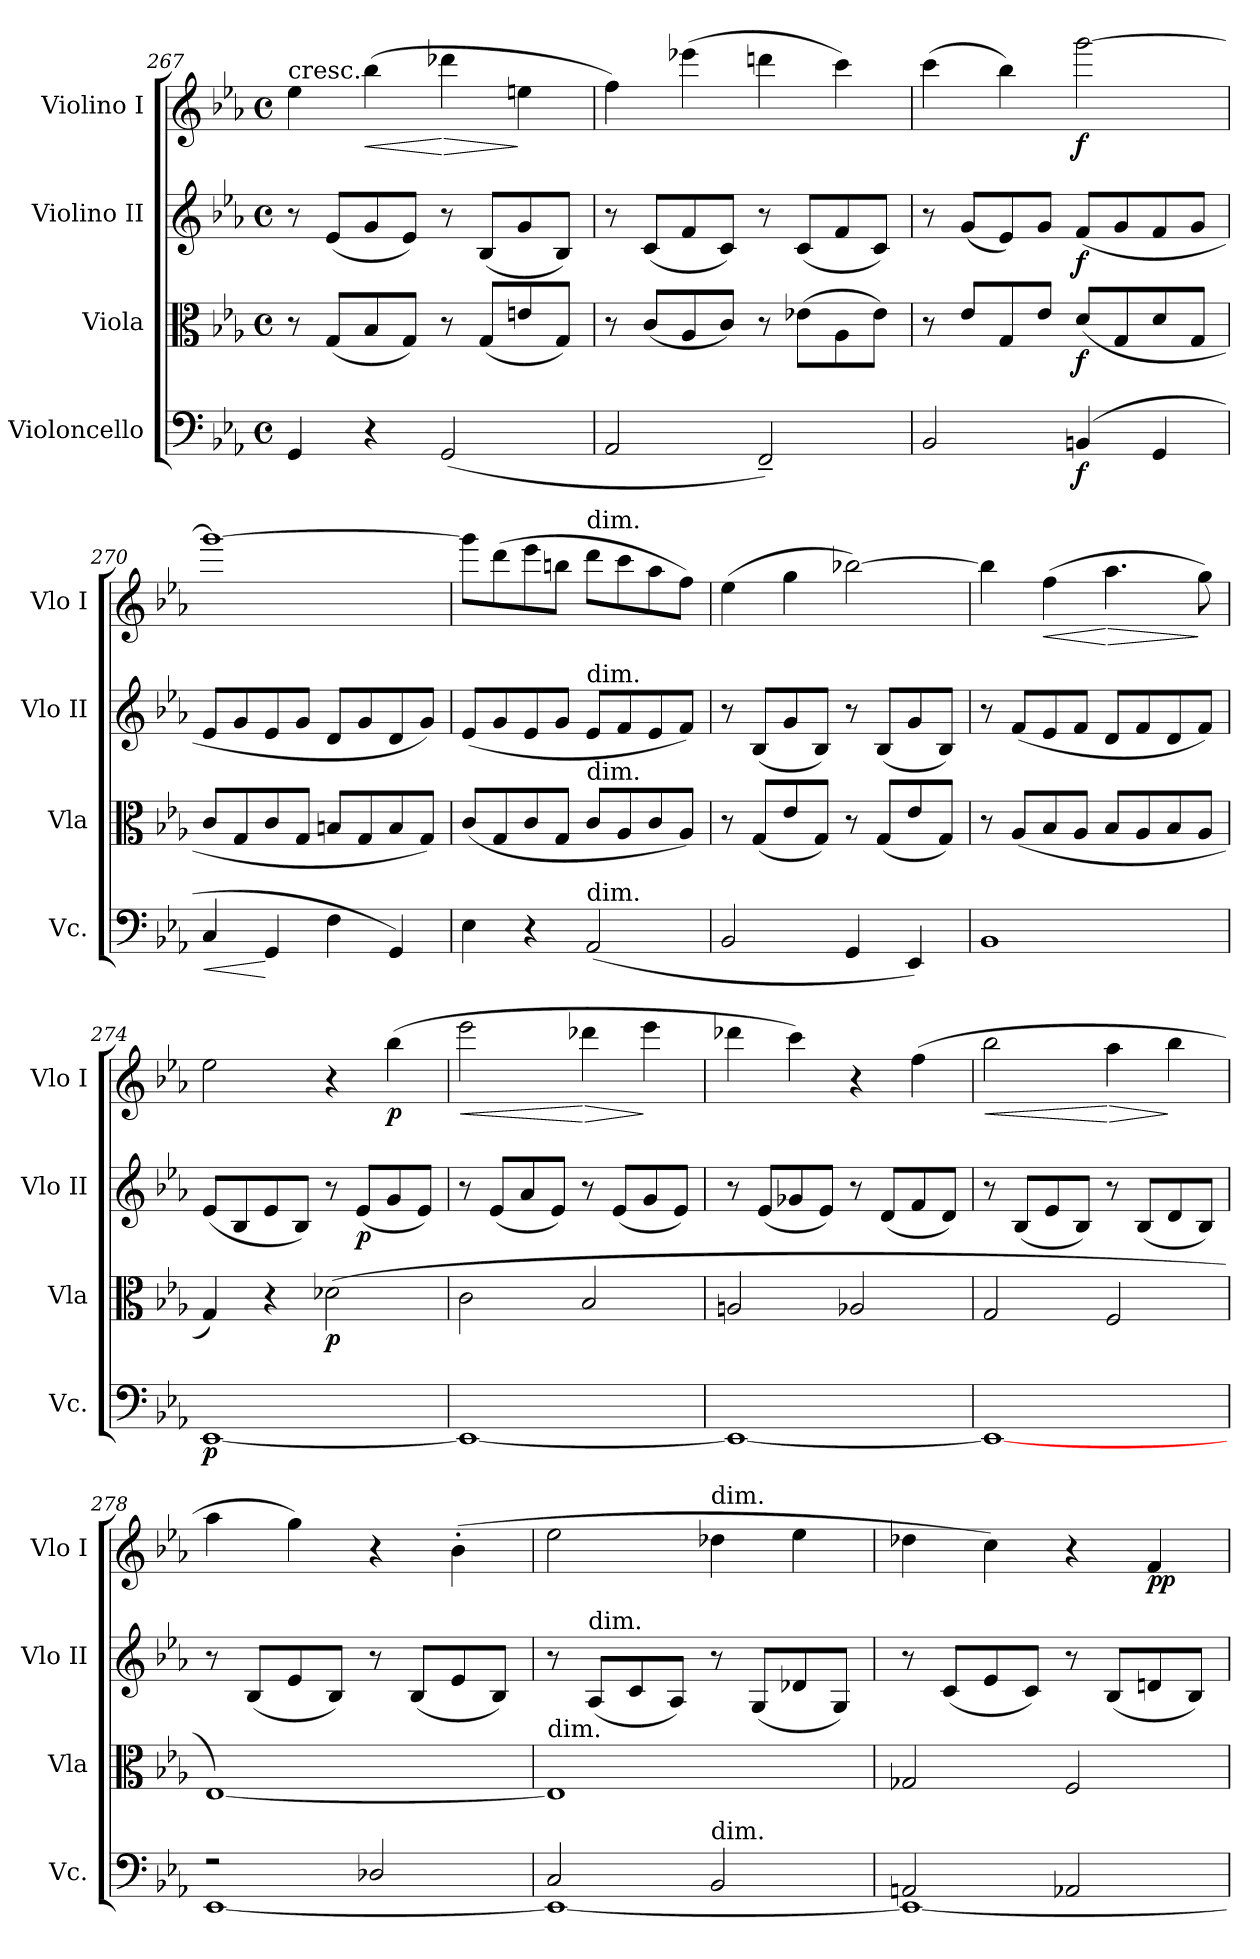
**kern	**dynam	**kern	**dynam	**kern	**dynam	**kern	**dynam
*part4	*part4	*part3	*part3	*part2	*part2	*part1	*part1
*staff4	*staff4	*staff3	*staff3	*staff2	*staff2	*staff1	*staff1
*I"Violoncello	*	*I"Viola	*	*I"Violino II	*	*I"Violino I	*
*I'Vc.	*	*I'Vla	*	*I'Vlo II	*	*I'Vlo I	*
*clefF4	*	*clefC3	*	*clefG2	*	*clefG2	*
*k[b-e-a-]	*	*k[b-e-a-]	*	*k[b-e-a-]	*	*k[b-e-a-]	*
*M4/4	*	*M4/4	*	*M4/4	*	*M4/4	*
*met(c)	*	*met(c)	*	*met(c)	*	*met(c)	*
=267	=267	=267	=267	=267	=267	=267	=267
!	!	!	!	!	!	!LO:TX:a:t=cresc.	!
4GG/	.	8r	.	8r	.	4ee-\	.
.	.	(8G/L	.	(8e-/L	.	.	.
!	!	!	!	!	!	!	!LO:HP:b
4r	.	8B-/	.	8g/	.	(4bb-\	<
.	.	8G/J)	.	8e-/J)	.	.	.
!	!	!	!	!	!	!	!LO:HP:n=1:b
(2GG/	.	8r	.	8r	.	4ddd-X\	[ >
.	.	(8G/L	.	(8B-/L	.	.	.
.	.	8en/	.	8g/	.	4een\	]
.	.	8G/J)	.	8B-/J)	.	.	.
=268	=268	=268	=268	=268	=268	=268	=268
2AA-/	.	8r	.	8r	.	4ff\)	.
.	.	(8c/L	.	(8c/L	.	.	.
.	.	8A-/	.	8f/	.	(4eee-X\	.
.	.	8c/J)	.	8c/J)	.	.	.
2FF~/)	.	8r	.	8r	.	4dddn\	.
.	.	(8e-X\L	.	(8c/L	.	.	.
.	.	8A-\	.	8f/	.	4ccc\)	.
.	.	8e-\J)	.	8c/J)	.	.	.
=269	=269	=269	=269	=269	=269	=269	=269
2BB-/	.	8r	.	8r	.	(4ccc\	.
.	.	8e-/L	.	(8g/L	.	.	.
.	.	8G/	.	8e-/)	.	4bb-\)	.
.	.	8e-/J	.	8g/J	.	.	.
!	!LO:DY:b	!	!LO:DY:b	!	!LO:DY:b	!	!LO:DY:b
(4BBn/	f	(8d/L	f	(8f/L	f	[2ggg\	f
.	.	8G/	.	8g/	.	.	.
4GG/	.	8d/	.	8f/	.	.	.
.	.	8G/J	.	8g/J	.	.	.
!!LO:LB:g=z
=270	=270	=270	=270	=270	=270	=270	=270
!	!LO:HP:b	!	!	!	!	!	!
4C/	<	8c/L	.	8e-/L	.	1ggg_	.
.	.	8G/	.	8g/	.	.	.
4GG/	[	8c/	.	8e-/	.	.	.
.	.	8G/J	.	8g/J	.	.	.
4F\	.	8Bn/L	.	8d/L	.	.	.
.	.	8G/	.	8g/	.	.	.
4GG/)	.	8B/	.	8d/	.	.	.
.	.	8G/J)	.	8g/J)	.	.	.
=271	=271	=271	=271	=271	=271	=271	=271
4E-\	.	(8c/L	.	(8e-/L	.	8ggg\L]	.
.	.	8G/	.	8g/	.	(8ddd\	.
4r	.	8c/	.	8e-/	.	8eee-\	.
.	.	8G/J	.	8g/J	.	8bbn\J	.
!	!	!	!	!	!	!LO:TX:a:t=dim.	!
!	!	!	!	!LO:TX:a:t=dim.	!	!	!
!	!	!LO:TX:a:t=dim.	!	!	!	!	!
!LO:TX:a:t=dim.	!	!	!	!	!	!	!
(2AA-/	.	8c/L	.	8e-/L	.	8ddd\L	.
.	.	8A-/	.	8f/	.	8ccc\	.
.	.	8c/	.	8e-/	.	8aa-\	.
.	.	8A-/J)	.	8f/J)	.	8ff\J)	.
=272	=272	=272	=272	=272	=272	=272	=272
2BB-/	.	8r	.	8r	.	(4ee-\	.
.	.	(8G/L	.	(8B-/L	.	.	.
.	.	8e-/	.	8g/	.	4gg\	.
.	.	8G/J)	.	8B-/J)	.	.	.
4GG/	.	8r	.	8r	.	[2bb-X\)	.
.	.	(8G/L	.	(8B-/L	.	.	.
4EE-/)	.	8e-/	.	8g/	.	.	.
.	.	8G/J)	.	8B-/J)	.	.	.
=273	=273	=273	=273	=273	=273	=273	=273
1BB-	.	8r	.	8r	.	4bb-\]	.
.	.	(8A-/L	.	(8f/L	.	.	.
!	!	!	!	!	!	!	!LO:HP:b
.	.	8B-/	.	8e-/	.	(4ff\	<
.	.	8A-/J	.	8f/J	.	.	.
!	!	!	!	!	!	!	!LO:HP:n=1:b
.	.	8B-/L	.	8d/L	.	4.aa-\	[ >
.	.	8A-/	.	8f/	.	.	.
.	.	8B-/	.	8d/	.	.	.
.	.	8A-/J	.	8f/J)	.	8gg\)	]
=274	=274	=274	=274	=274	=274	=274	=274
!	!LO:DY:b	!	!	!	!	!	!
[1EE-	p	4G/)	.	(8e-/L	.	2ee-\	.
.	.	.	.	8B-/	.	.	.
.	.	4r	.	8e-/	.	.	.
.	.	.	.	8B-/J)	.	.	.
!	!	!	!LO:DY:b	!	!	!	!
.	.	(2d-X\	p	8r	.	4r	.
!	!	!	!	!	!LO:DY:b	!	!
.	.	.	.	(8e-/L	p	.	.
!	!	!	!	!	!	!	!LO:DY:b
.	.	.	.	8g/	.	(4bb-\	p
.	.	.	.	8e-/J)	.	.	.
=275	=275	=275	=275	=275	=275	=275	=275
!	!	!	!	!	!	!	!LO:HP:b
1EE-_	.	2c\	.	8r	.	2eee-\	<
.	.	.	.	(8e-/L	.	.	.
.	.	.	.	8a-/	.	.	.
.	.	.	.	8e-/J)	.	.	.
!	!	!	!	!	!	!	!LO:HP:n=1:b
.	.	2B-/	.	8r	.	4ddd-X\	[ >
.	.	.	.	(8e-/L	.	.	.
.	.	.	.	8g/	.	4eee-\	]
.	.	.	.	8e-/J)	.	.	.
=276	=276	=276	=276	=276	=276	=276	=276
1EE-_	.	2An/	.	8r	.	4ddd-X\	.
.	.	.	.	(8e-/L	.	.	.
.	.	.	.	8g-X/	.	4ccc\)	.
.	.	.	.	8e-/J)	.	.	.
.	.	2A-X/	.	8r	.	4r	.
.	.	.	.	(8d/L	.	.	.
.	.	.	.	8f/	.	(4ff\	.
.	.	.	.	8d/J)	.	.	.
=277	=277	=277	=277	=277	=277	=277	=277
!	!	!	!	!	!	!	!LO:HP:b
1EE-_	.	2G/	.	8r	.	2bb-\	<
.	.	.	.	(8B-/L	.	.	.
.	.	.	.	8e-/	.	.	.
.	.	.	.	8B-/J)	.	.	.
!	!	!	!	!	!	!	!LO:HP:n=1:b
.	.	2F/	.	8r	.	4aa-\	[ >
.	.	.	.	(8B-/L	.	.	.
.	.	.	.	8d/	.	4bb-\	]
.	.	.	.	8B-/J)	.	.	.
!!LO:LB:g=z
=278	=278	=278	=278	=278	=278	=278	=278
*^	*	*	*	*	*	*	*
2r	[1EE-	.	[1E-)	.	8r	.	4aa-\	.
.	.	.	.	.	(8B-/L	.	.	.
.	.	.	.	.	8e-/	.	4gg\)	.
.	.	.	.	.	8B-/J)	.	.	.
2D-X/	.	.	.	.	8r	.	4r	.
.	.	.	.	.	(8B-/L	.	.	.
.	.	.	.	.	8e-/	.	(4b-'\	.
.	.	.	.	.	8B-/J)	.	.	.
=279	=279	=279	=279	=279	=279	=279	=279	=279
!	!	!	!LO:TX:a:t=dim.	!	!	!	!	!
2C/	1EE-_	.	1E-]	.	8r	.	2ee-\	.
!	!	!	!	!	!LO:TX:a:t=dim.	!	!	!
.	.	.	.	.	(8A-/L	.	.	.
.	.	.	.	.	8c/	.	.	.
.	.	.	.	.	8A-/J)	.	.	.
!	!	!	!	!	!	!	!LO:TX:a:t=dim.	!
!LO:TX:a:t=dim.	!	!	!	!	!	!	!	!
2BB-/	.	.	.	.	8r	.	4dd-X\	.
.	.	.	.	.	(8G/L	.	.	.
.	.	.	.	.	8d-X/	.	4ee-\	.
.	.	.	.	.	8G/J)	.	.	.
=280	=280	=280	=280	=280	=280	=280	=280	=280
2AAn/	1EE-_	.	2G-X/	.	8r	.	4dd-X\	.
.	.	.	.	.	(8c/L	.	.	.
.	.	.	.	.	8e-/	.	4cc\)	.
.	.	.	.	.	8c/J)	.	.	.
2AA-X/	.	.	2F/	.	8r	.	4r	.
.	.	.	.	.	(8B-/L	.	.	.
!	!	!	!	!	!	!	!	!LO:DY:b
.	.	.	.	.	8dn/	.	4f/	pp
.	.	.	.	.	8B-/J)	.	.	.
*v	*v	*	*	*	*	*	*	*
=	=	=	=	=	=	=	=
*-	*-	*-	*-	*-	*-	*-	*-
